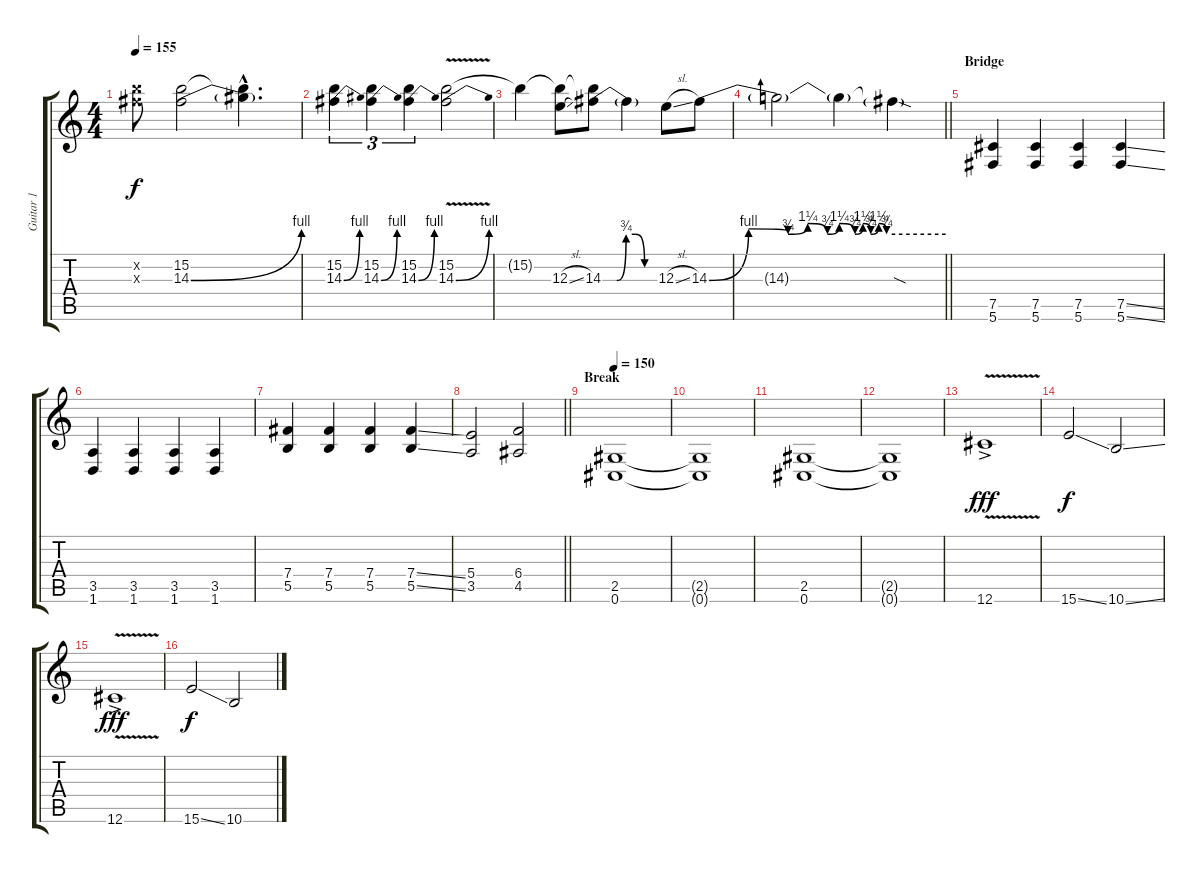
\track ("Guitar 1" "Guitar 1") {instrument distortionguitar}
\staff {score tabs}
\tuning (Db4 Ab3 E3 B2 Gb2 Db2) {hide}
\ts (4 4)
\tempo 155
\clef g2
\ks c
(15.2{x} 14.3{x}).8{dy f} (15.2 14.3{be (bend 0 0 60 4)}).2 (15.2{hac t} 14.3{hac t}).4{d} |
(15.2 14.3{be (bend 0 0 60 4)}).4{tu (3 2)} (15.2 14.3{be (bend 0 0 60 4)}).4{tu (3 2)} (15.2 14.3{be (bend 0 0 60 4)}).4{tu (3 2)} (15.2 14.3{be (bend 0 0 60 4) v}).2 |
15.2{t}.4 (15.2{t} 12.3{sl}).8 (15.2{t} 14.3{be (custom 0 0 15 0 25 3 35 3 45 0 60 0)}).8 14.3{t}.4 12.3{sl}.8 14.3{be (custom 0 0 10 4 20 3 25 5 30 3 33 5 37 3 39 5 41 3 43 5 45 3 60 3)}.8 |
\barLineRight lightlight
14.3{t}.2 14.3{t}.4 14.3{sod t}.4 |
\section ("" "Bridge")
(7.5 5.6).4{instrument distortionguitar} (7.5 5.6).4 (7.5 5.6).4 (7.5{ss} 5.6{ss}).4 |
(3.5 1.6).4 (3.5 1.6).4 (3.5 1.6).4 (3.5 1.6).4 |
(7.4 5.5).4 (7.4 5.5).4 (7.4 5.5).4 (7.4{ss} 5.5{ss}).4 |
\barLineRight lightlight
(5.4 3.5).2 (6.4 4.5).2 |
\section ("" "Break")
\tempo 150
(2.5 0.6).1 |
(2.5{t} 0.6{t}).1 |
(2.5 0.6).1 |
(2.5{t} 0.6{t}).1 |
12.6{v ac}.1{dy fff} |
15.6{ss}.2{dy f} 10.6{ss}.2 |
12.6{v ac}.1{dy fff} |
15.6{ss}.2{dy f} 10.6{ss}.2
